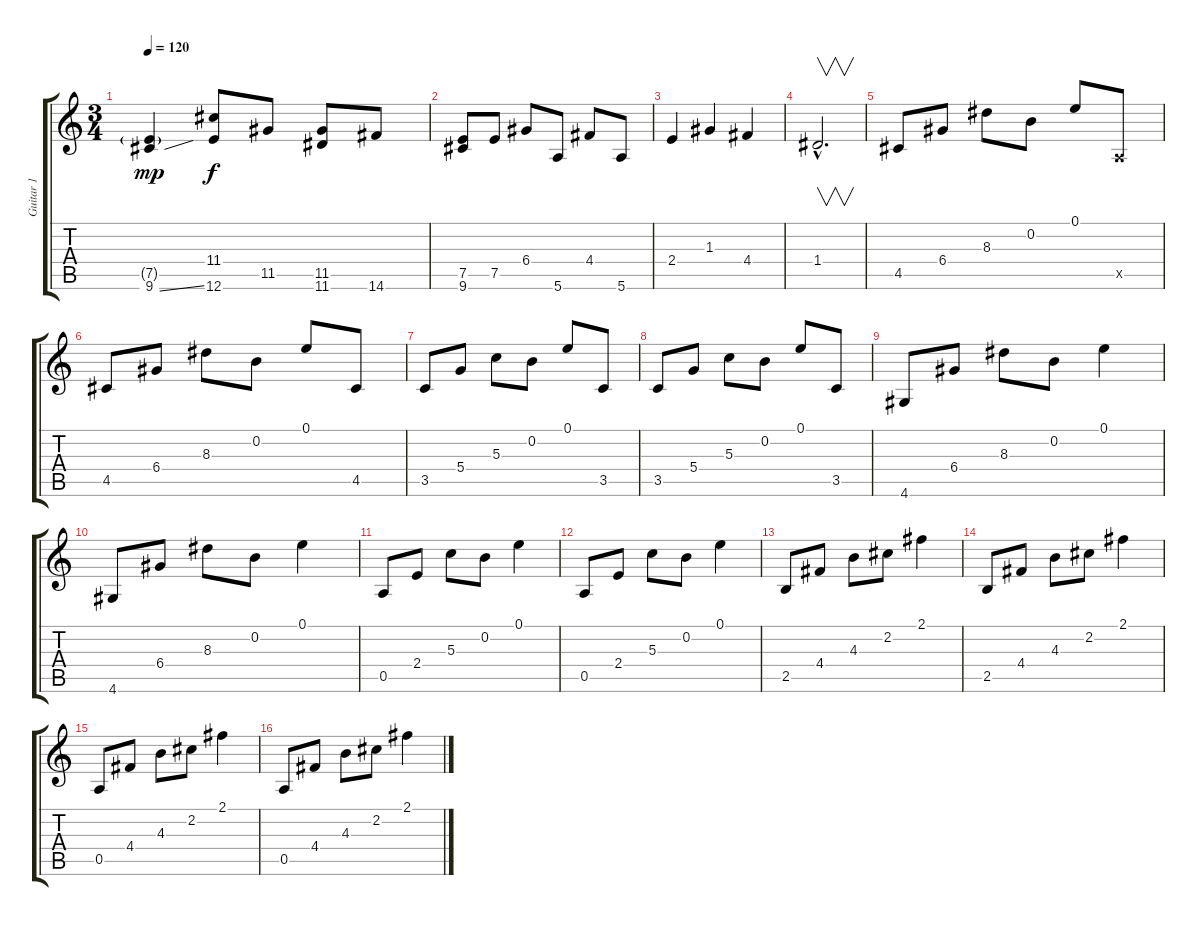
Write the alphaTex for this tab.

\track ("Guitar 1" "Guitar 1") {instrument acousticguitarsteel}
\staff {score tabs}
\tuning (E4 B3 G3 D3 A2 E2) {hide}
\ts (3 4)
\tempo 120
\clef g2
\ks c
(7.5{g} 9.6{ss}).4{dy mp} (11.4 12.6).8{dy f} 11.5.8 (11.5 11.6).8 14.6.8 |
(7.5 9.6).8 7.5.8 6.4.8 5.6.8 4.4.8 5.6.8 |
2.4.4 1.3.4 4.4.4 |
1.4{hac}.2{v d} |
4.5.8 6.4.8 8.3.8 0.2.8 0.1.8 0.5{x}.8 |
4.5.8 6.4.8 8.3.8 0.2.8 0.1.8 4.5.8 |
3.5.8 5.4.8 5.3.8 0.2.8 0.1.8 3.5.8 |
3.5.8 5.4.8 5.3.8 0.2.8 0.1.8 3.5.8 |
4.6.8 6.4.8 8.3.8 0.2.8 0.1.4 |
4.6.8 6.4.8 8.3.8 0.2.8 0.1.4 |
0.5.8 2.4.8 5.3.8 0.2.8 0.1.4 |
0.5.8 2.4.8 5.3.8 0.2.8 0.1.4 |
2.5.8 4.4.8 4.3.8 2.2.8 2.1.4 |
2.5.8 4.4.8 4.3.8 2.2.8 2.1.4 |
0.5.8 4.4.8 4.3.8 2.2.8 2.1.4 |
0.5.8 4.4.8 4.3.8 2.2.8 2.1.4
